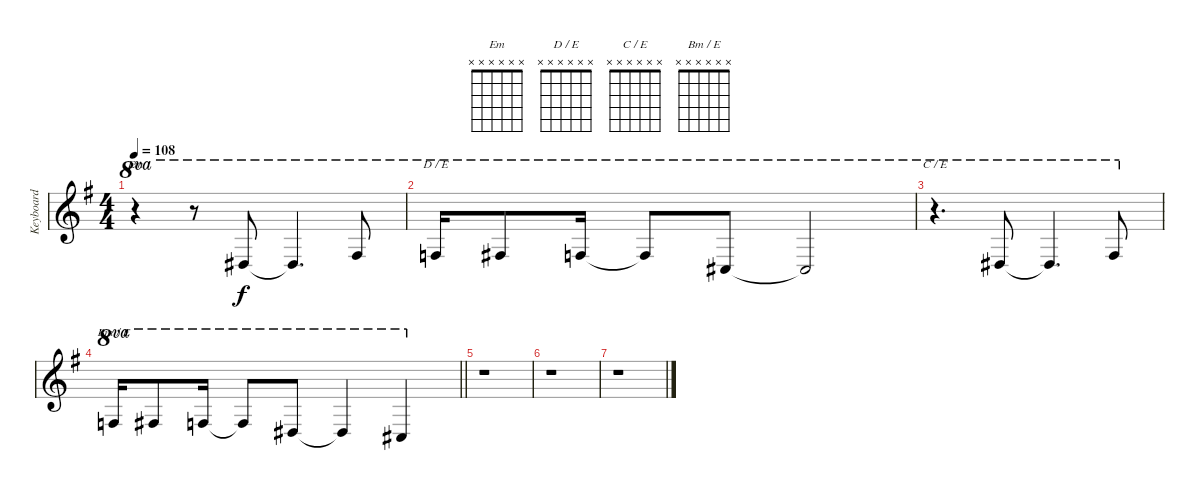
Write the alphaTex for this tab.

\track ("Keyboard" "Keyboard") {instrument acousticgrandpiano}
\staff {score}
\tuning (E4 B3 G3 D3 A2 E2) {hide}
\chord ("Em" x x x x x x)
\chord ("D / E" x x x x x x)
\chord ("C / E" x x x x x x)
\chord ("Bm / E" x x x x x x)
\ts (4 4)
\tempo 108
\clef g2
\ks eminor
r.4{ch "Em" ot 8va dy f} r.8{ot 8va} 8.3.8{ot 8va} 8.3{t}.4{d ot 8va} 7.2.8{ot 8va} |
6.2.16{ch "D / E" ot 8va} 7.2.8{ot 8va} 6.2.16{ot 8va} 6.2{t}.8{ot 8va} 6.3.8{ot 8va} 6.3{t}.2{ot 8va} |
r.4{d ch "C / E" ot 8va} 8.3.8{ot 8va} 8.3{t}.4{d ot 8va} 7.2.8{ot 8va} |
\barLineRight lightlight
6.2.16{ch "Bm / E" ot 8va} 7.2.8{ot 8va} 6.2.16{ot 8va} 6.2{t}.8{ot 8va} 4.2.8{ot 8va} 4.2{t}.4{ot 8va} 2.2.4{ot 8va} |
r.1 |
r.1 |
r.1
